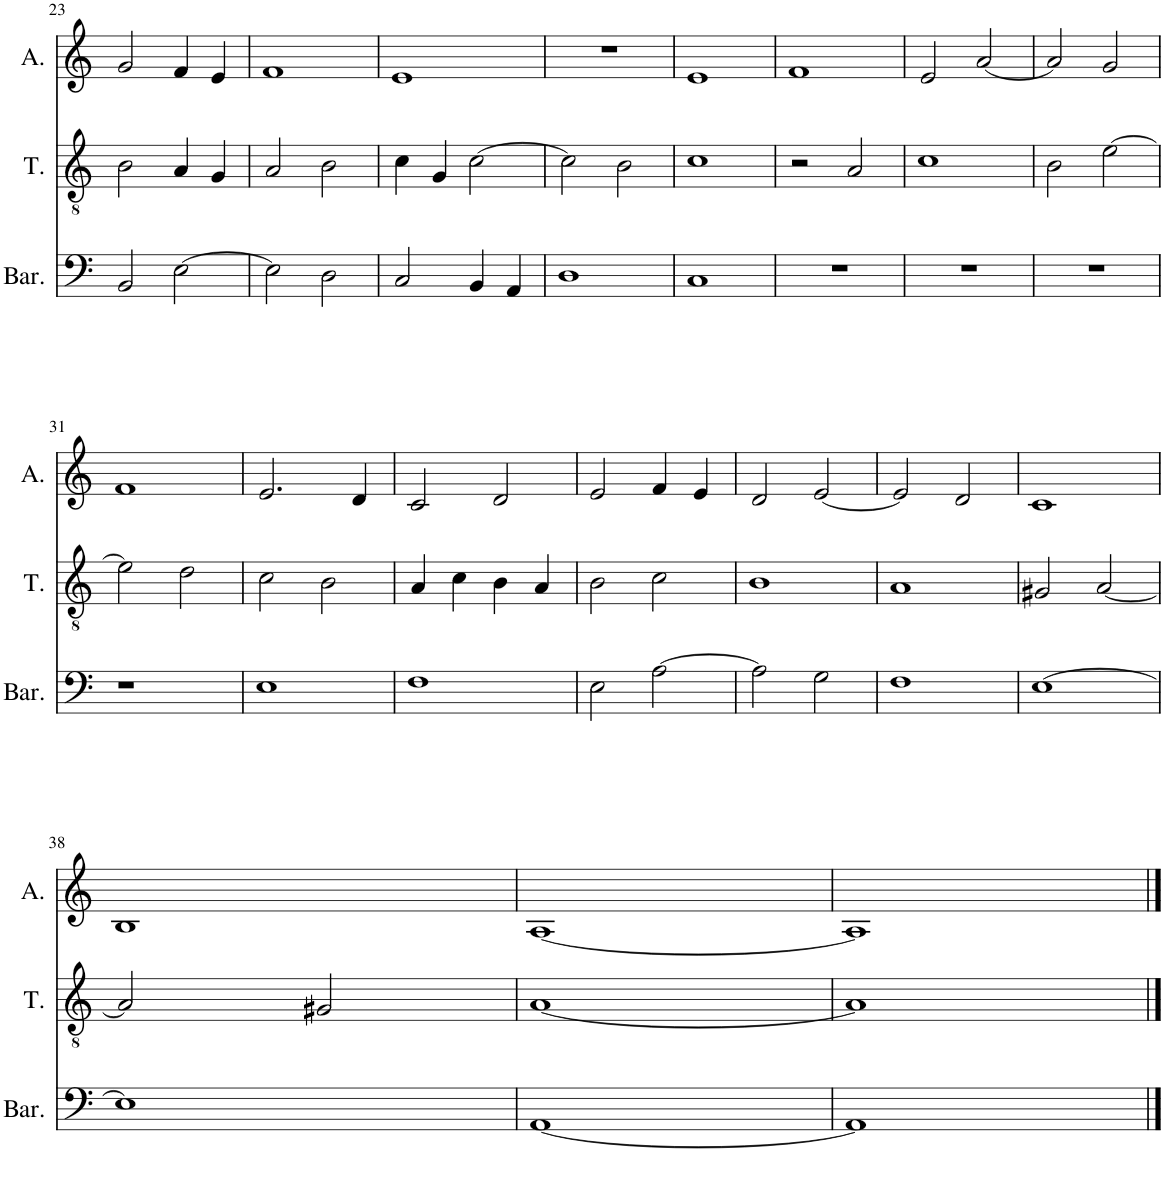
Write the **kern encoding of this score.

**kern	**kern	**kern
*part3	*part2	*part1
*staff3	*staff2	*staff1
*I"Baritone	*I"Tenor	*I"Alto
*I'Bar.	*I'T.	*I'A.
!!LO:PB:g=z
*clefF4	*clefGv2	*clefG2
*k[]	*k[]	*k[]
*M2/2	*M2/2	*M2/2
*met(c|)	*met(c|)	*met(c|)
=23	=23	=23
2BB/	2B\	2g/
[2E\	4A/	4f/
.	4G/	4e/
=24	=24	=24
2E\]	2A/	1f
2D\	2B\	.
=25	=25	=25
2C/	4c\	1e
.	4G/	.
4BB/	[2c\	.
4AA/	.	.
=26	=26	=26
1D	2c\]	1r
.	2B\	.
=27	=27	=27
1C	1c	1e
=28	=28	=28
1r	2r	1f
.	2A/	.
=29	=29	=29
1r	1c	2e/
.	.	[2a/
=30	=30	=30
1r	2B\	2a/]
.	[2e\	2g/
!!LO:LB:g=z
=31	=31	=31
1r	2e\]	1f
.	2d\	.
=32	=32	=32
1E	2c\	2.e/
.	2B\	.
.	.	4d/
=33	=33	=33
1F	4A/	2c/
.	4c\	.
.	4B\	2d/
.	4A/	.
=34	=34	=34
2E\	2B\	2e/
[2A\	2c\	4f/
.	.	4e/
=35	=35	=35
2A\]	1B	2d/
2G\	.	[2e/
=36	=36	=36
1F	1A	2e/]
.	.	2d/
=37	=37	=37
[1E	2G#X/	1c
.	[2A/	.
!!LO:LB:g=z
=38	=38	=38
1E]	2A/]	1B
.	2G#X/	.
=39	=39	=39
[1AA	[1A	[1A
=40	=40	=40
1AA]	1A]	1A]
==	==	==
*-	*-	*-
